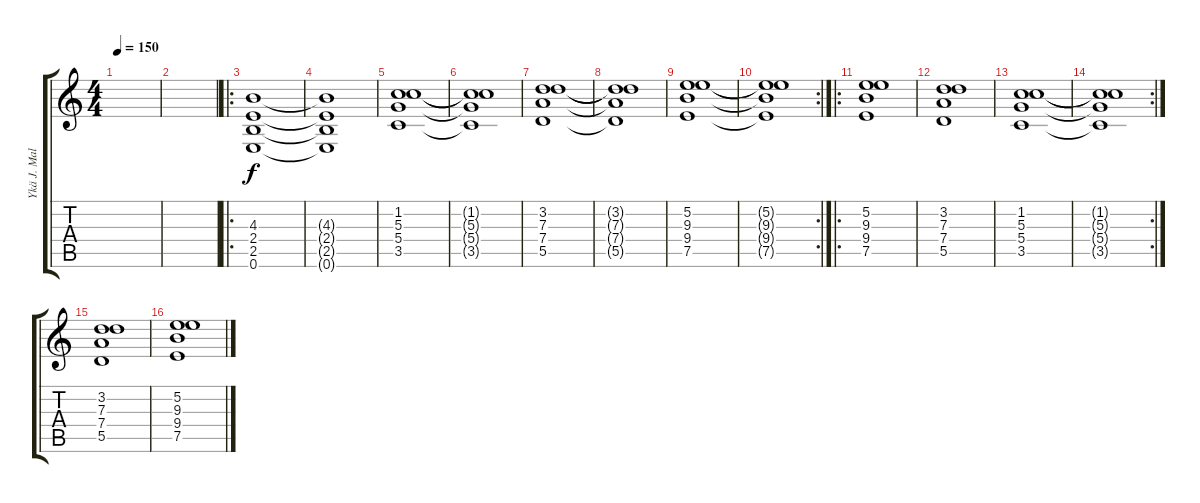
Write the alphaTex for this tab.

\track ("Ykä J. Malmivaara" "Ykä J. Mal") {instrument overdrivenguitar}
\staff {score tabs}
\tuning (E4 B3 G3 D3 A2 E2) {hide}
\ts (4 4)
\tempo 150
\clef g2
\ks c
|
|
\ro
(4.3 2.4 2.5 0.6).1 |
(4.3{t} 2.4{t} 2.5{t} 0.6{t}).1 |
(1.2 5.3 5.4 3.5).1 |
(1.2{t} 5.3{t} 5.4{t} 3.5{t}).1 |
(3.2 7.3 7.4 5.5).1 |
(3.2{t} 7.3{t} 7.4{t} 5.5{t}).1 |
(5.2 9.3 9.4 7.5).1 |
\rc 2
(5.2{t} 9.3{t} 9.4{t} 7.5{t}).1 |
\ro
(5.2 9.3 9.4 7.5).1 |
(3.2 7.3 7.4 5.5).1 |
(1.2 5.3 5.4 3.5).1 |
\rc 2
(1.2{t} 5.3{t} 5.4{t} 3.5{t}).1 |
(3.2 7.3 7.4 5.5).1 |
(5.2 9.3 9.4 7.5).1
